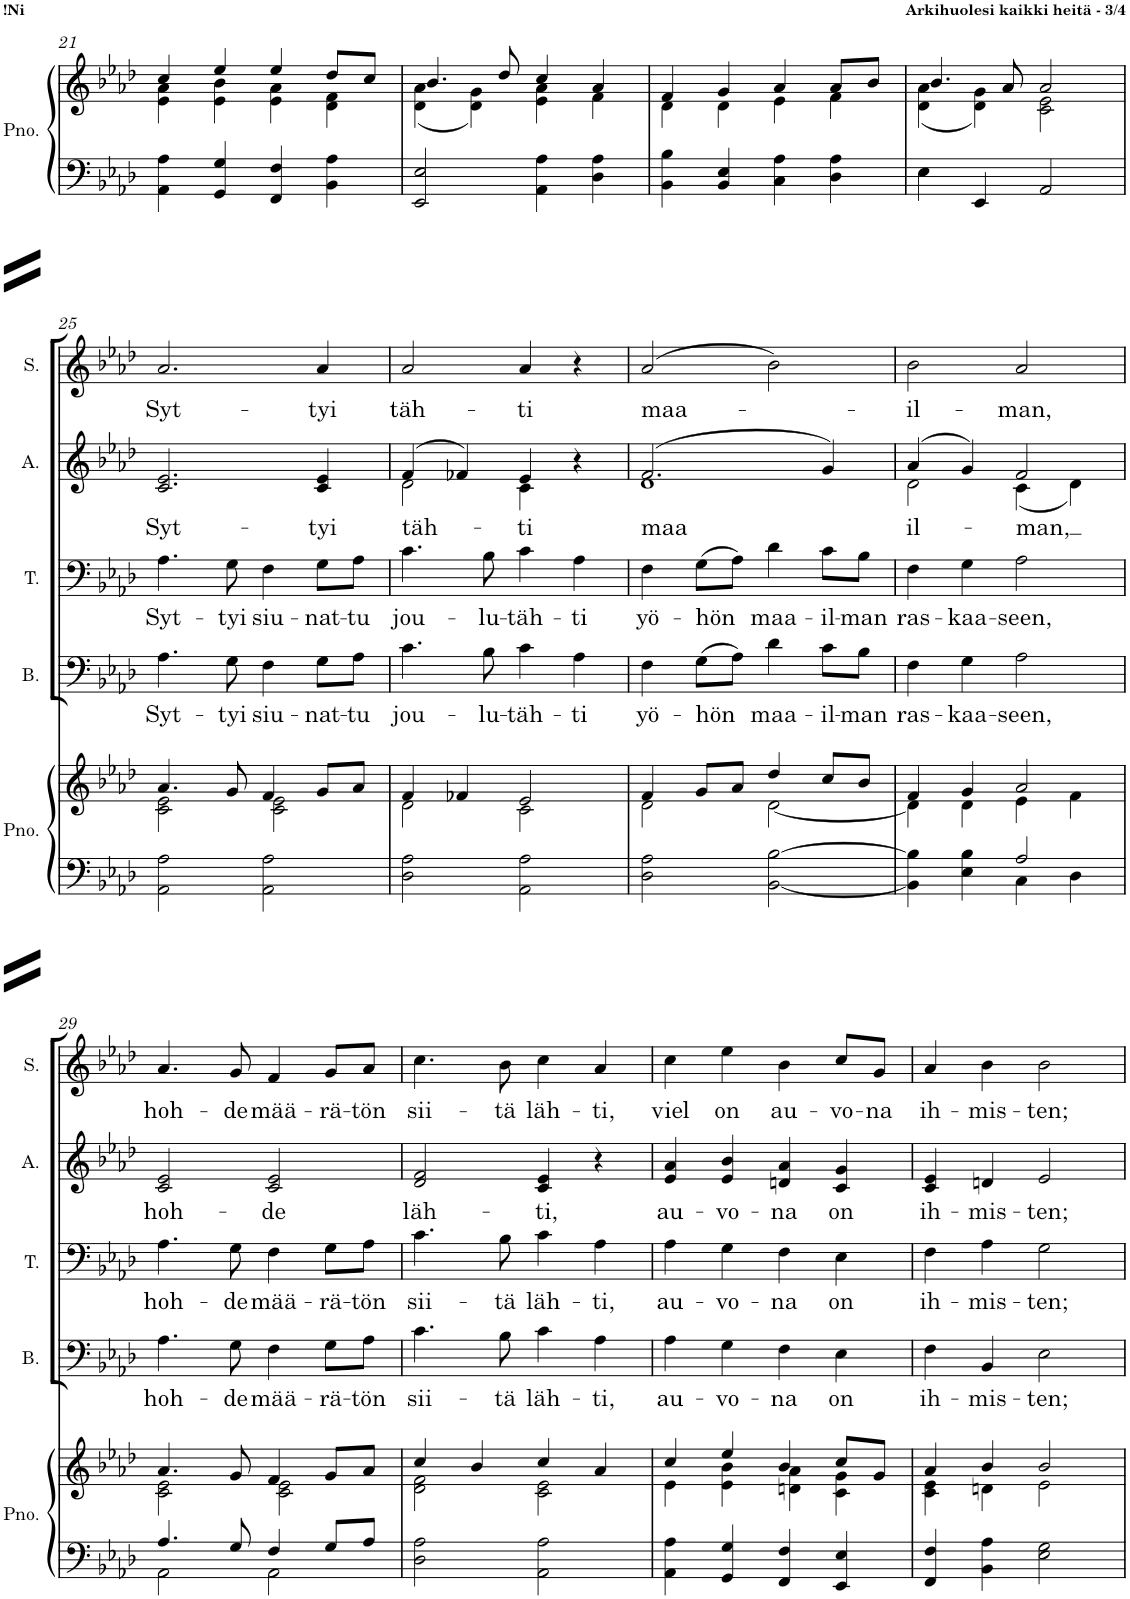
**kern	**kern	**kern	**text	**kern	**text	**kern	**text	**kern	**text
*part5	*part5	*part4	*part4	*part3	*part3	*part2	*part2	*part1	*part1
*staff6	*staff5	*staff4	*staff4	*staff3	*staff3	*staff2	*staff2	*staff1	*staff1
*I"Piano	*	*I"Bass	*	*I"Tenor	*	*I"Alto	*	*I"Soprano	*
*I'Pno.	*	*I'B.	*	*I'T.	*	*I'A.	*	*I'S.	*
!!LO:PB:g=z
*clefF4	*clefG2	*clefF4	*	*clefF4	*	*clefG2	*	*clefG2	*
*	*	*	*	*	*	*Trd1c2	*	*	*
*k[b-e-a-d-]	*k[b-e-a-d-]	*k[b-e-a-d-]	*	*k[b-e-a-d-]	*	*k[b-e-a-d-]	*	*k[b-e-a-d-]	*
*M4/4	*M4/4	*M4/4	*	*M4/4	*	*M4/4	*	*M4/4	*
=21	=21	=21	=21	=21	=21	=21	=21	=21	=21
*	*^	*	*	*	*	*	*	*	*
4AA-\ 4A-\	4cc/	4e-\ 4a-\	1r	.	1r	.	1r	.	1r	.
4GG/ 4G/	4ee-/	4e-\ 4b-\	.	.	.	.	.	.	.	.
4FF/ 4F/	4ee-/	4e-\ 4a-\	.	.	.	.	.	.	.	.
4BB-\ 4A-\	8dd-/L	4d-\ 4f\	.	.	.	.	.	.	.	.
.	8cc/J	.	.	.	.	.	.	.	.	.
=22	=22	=22	=22	=22	=22	=22	=22	=22	=22	=22
2EE-/ 2E-/	4.b-/	(4d-\ 4a-\	1r	.	1r	.	1r	.	1r	.
.	.	4d-\ 4g\)	.	.	.	.	.	.	.	.
.	8dd-/	.	.	.	.	.	.	.	.	.
4AA-\ 4A-\	4cc/	4e-\ 4a-\	.	.	.	.	.	.	.	.
4D-\ 4A-\	4a-/	4f\	.	.	.	.	.	.	.	.
=23	=23	=23	=23	=23	=23	=23	=23	=23	=23	=23
4BB-\ 4B-\	4f/	4d-\	1r	.	1r	.	1r	.	1r	.
4BB-/ 4E-/	4g/	4d-\	.	.	.	.	.	.	.	.
4C\ 4A-\	4a-/	4e-\	.	.	.	.	.	.	.	.
4D-\ 4A-\	8a-/L	4f\	.	.	.	.	.	.	.	.
.	8b-/J	.	.	.	.	.	.	.	.	.
=24	=24	=24	=24	=24	=24	=24	=24	=24	=24	=24
4E-\	4.b-/	(4d-\ 4a-\	1r	.	1r	.	1r	.	1r	.
4EE-/	.	4d-\ 4g\)	.	.	.	.	.	.	.	.
.	8a-/	.	.	.	.	.	.	.	.	.
2AA-/	2a-/	2c\ 2e-\	.	.	.	.	.	.	.	.
!!LO:LB:g=z
=25	=25	=25	=25	=25	=25	=25	=25	=25	=25	=25
!	!	!	!	!LO:LY:b	!	!LO:LY:b	!	!LO:LY:b	!	!LO:LY:b
2AA-\ 2A-\	4.a-/	2c\ 2e-\	4.A-\	Syt-	4.A-\	Syt-	2.c/ 2.e-/	Syt-	2.a-/	Syt-
!	!	!	!	!LO:LY:b	!	!LO:LY:b	!	!	!	!
.	8g/	.	8G\	-tyi	8G\	-tyi	.	.	.	.
!	!	!	!	!LO:LY:b	!	!LO:LY:b	!	!	!	!
2AA-\ 2A-\	4f/	2c\ 2e-\	4F\	siu-	4F\	siu-	.	.	.	.
!	!	!	!	!LO:LY:b	!	!LO:LY:b	!	!LO:LY:b	!	!LO:LY:b
.	8g/L	.	8G\L	-nat-	8G\L	-nat-	4c/ 4e-/	-tyi	4a-/	-tyi
!	!	!	!	!LO:LY:b	!	!LO:LY:b	!	!	!	!
.	8a-/J	.	8A-\J	-tu	8A-\J	-tu	.	.	.	.
=26	=26	=26	=26	=26	=26	=26	=26	=26	=26	=26
!	!	!	!	!LO:LY:b	!	!LO:LY:b	!	!LO:LY:b	!	!LO:LY:b
*	*	*	*	*	*	*	*^	*	*	*
2D-\ 2A-\	4f/	2d-\	4.c\	jou-	4.c\	jou-	(4f/	2d-\	täh-	2a-/	täh-
.	4f-X/	.	.	.	.	.	4f-X/)	.	.	.	.
!	!	!	!	!LO:LY:b	!	!LO:LY:b	!	!	!	!	!
.	.	.	8B-\	-lu-	8B-\	-lu-	.	.	.	.	.
!	!	!	!	!LO:LY:b	!	!LO:LY:b	!	!	!LO:LY:b	!	!LO:LY:b
2AA-\ 2A-\	2e-/	2c\	4c\	-täh-	4c\	-täh-	4e-/	4c\	-ti	4a-/	-ti
!	!	!	!	!LO:LY:b	!	!LO:LY:b	!	!	!	!	!
.	.	.	4A-\	-ti	4A-\	-ti	4r	4ryy	.	4r	.
=27	=27	=27	=27	=27	=27	=27	=27	=27	=27	=27	=27
!	!	!	!	!LO:LY:b	!	!LO:LY:b	!	!	!LO:LY:b	!	!LO:LY:b
2D-\ 2A-\	4f/	2d-\	4F\	yö-	4F\	yö-	(2.f/	1d-	maa-	(2a-/	maa-
!	!	!	!	!LO:LY:b	!	!LO:LY:b	!	!	!	!	!
.	8g/L	.	(8G\L	-hön	(8G\L	-hön	.	.	.	.	.
.	8a-/J	.	8A-\J)	.	8A-\J)	.	.	.	.	.	.
!	!	!	!	!LO:LY:b	!	!LO:LY:b	!	!	!	!	!
[2BB-\ [2B-\	4dd-/	[2d-\	4d-\	maa-	4d-\	maa-	.	.	.	2b-\)	.
!	!	!	!	!LO:LY:b	!	!LO:LY:b	!	!	!	!	!
.	8cc/L	.	8c\L	-il-	8c\L	-il-	4g/)	.	.	.	.
!	!	!	!	!LO:LY:b	!	!LO:LY:b	!	!	!	!	!
.	8b-/J	.	8B-\J	-man	8B-\J	-man	.	.	.	.	.
=28	=28	=28	=28	=28	=28	=28	=28	=28	=28	=28	=28
*^	*	*	*	*	*	*	*	*	*	*	*
!	!	!	!	!	!LO:LY:b	!	!LO:LY:b	!	!	!LO:LY:b	!	!LO:LY:b
4BB-\] 4B-\]	2ryy	4f/	4d-\]	4F\	ras-	4F\	ras-	(4a-/	2d-\	-il-	2b-\	-il-
!	!	!	!	!	!LO:LY:b	!	!LO:LY:b	!	!	!	!	!
4E-\ 4B-\	.	4g/	4d-\	4G\	-kaa-	4G\	-kaa-	4g/)	.	.	.	.
!	!	!	!	!	!LO:LY:b	!	!LO:LY:b	!	!	!LO:LY:b	!	!LO:LY:b
2A-/	4C\	2a-/	4e-\	2A-\	-seen,	2A-\	-seen,	2f/	(4c\	-man,	2a-/	-man,
.	4D-\	.	4f\	.	.	.	.	.	4d-\)	.	.	.
!!LO:LB:g=z
=29	=29	=29	=29	=29	=29	=29	=29	=29	=29	=29	=29	=29
!	!	!	!	!	!LO:LY:b	!	!LO:LY:b	!	!	!LO:LY:b	!	!LO:LY:b
*	*	*	*	*	*	*	*	*v	*v	*	*	*
4.A-/	2AA-\	4.a-/	2c\ 2e-\	4.A-\	hoh-	4.A-\	hoh-	2c/ 2e-/	hoh-	4.a-/	hoh-
!	!	!	!	!	!LO:LY:b	!	!LO:LY:b	!	!	!	!LO:LY:b
8G/	.	8g/	.	8G\	-de	8G\	-de	.	.	8g/	-de
!	!	!	!	!	!LO:LY:b	!	!LO:LY:b	!	!LO:LY:b	!	!LO:LY:b
4F/	2AA-\	4f/	2c\ 2e-\	4F\	mää-	4F\	mää-	2c/ 2e-/	-de	4f/	mää-
!	!	!	!	!	!LO:LY:b	!	!LO:LY:b	!	!	!	!LO:LY:b
8G/L	.	8g/L	.	8G\L	-rä-	8G\L	-rä-	.	.	8g/L	-rä-
!	!	!	!	!	!LO:LY:b	!	!LO:LY:b	!	!	!	!LO:LY:b
8A-/J	.	8a-/J	.	8A-\J	-tön	8A-\J	-tön	.	.	8a-/J	-tön
*v	*v	*	*	*	*	*	*	*	*	*	*
=30	=30	=30	=30	=30	=30	=30	=30	=30	=30	=30
!	!	!	!	!LO:LY:b	!	!LO:LY:b	!	!LO:LY:b	!	!LO:LY:b
2D-\ 2A-\	4cc/	2d-\ 2f\	4.c\	sii-	4.c\	sii-	2d-/ 2f/	läh-	4.cc\	sii-
.	4b-/	.	.	.	.	.	.	.	.	.
!	!	!	!	!LO:LY:b	!	!LO:LY:b	!	!	!	!LO:LY:b
.	.	.	8B-\	-tä	8B-\	-tä	.	.	8b-\	-tä
!	!	!	!	!LO:LY:b	!	!LO:LY:b	!	!LO:LY:b	!	!LO:LY:b
2AA-\ 2A-\	4cc/	2c\ 2e-\	4c\	läh-	4c\	läh-	4c/ 4e-/	-ti,	4cc\	läh-
!	!	!	!	!LO:LY:b	!	!LO:LY:b	!	!	!	!LO:LY:b
.	4a-/	.	4A-\	-ti,	4A-\	-ti,	4r	.	4a-/	-ti,
=31	=31	=31	=31	=31	=31	=31	=31	=31	=31	=31
!	!	!	!	!LO:LY:b	!	!LO:LY:b	!	!LO:LY:b	!	!LO:LY:b
4AA-\ 4A-\	4cc/	4e-\	4A-\	au-	4A-\	au-	4e-/ 4a-/	au-	4cc\	viel
!	!	!	!	!LO:LY:b	!	!LO:LY:b	!	!LO:LY:b	!	!LO:LY:b
4GG/ 4G/	4ee-/	4e-\ 4b-\	4G\	-vo-	4G\	-vo-	4e-/ 4b-/	-vo-	4ee-\	on
!	!	!	!	!LO:LY:b	!	!LO:LY:b	!	!LO:LY:b	!	!LO:LY:b
4FF/ 4F/	4b-/	4dn\ 4a-\	4F\	-na	4F\	-na	4dn/ 4a-/	-na	4b-\	au-
!	!	!	!	!LO:LY:b	!	!LO:LY:b	!	!LO:LY:b	!	!LO:LY:b
4EE-/ 4E-/	8cc/L	4c\ 4g\	4E-\	on	4E-\	on	4c/ 4g/	on	8cc/L	-vo-
!	!	!	!	!	!	!	!	!	!	!LO:LY:b
.	8g/J	.	.	.	.	.	.	.	8g/J	-na
=32	=32	=32	=32	=32	=32	=32	=32	=32	=32	=32
!	!	!	!	!LO:LY:b	!	!LO:LY:b	!	!LO:LY:b	!	!LO:LY:b
4FF/ 4F/	4a-/	4c\ 4e-\	4F\	ih-	4F\	ih-	4c/ 4e-/	ih-	4a-/	ih-
!	!	!	!	!LO:LY:b	!	!LO:LY:b	!	!LO:LY:b	!	!LO:LY:b
4BB-\ 4A-\	4b-/	4dn\	4BB-/	-mis-	4A-\	-mis-	4dn/	-mis-	4b-\	-mis-
!	!	!	!	!LO:LY:b	!	!LO:LY:b	!	!LO:LY:b	!	!LO:LY:b
2E-\ 2G\	2b-/	2e-\	2E-\	-ten;	2G\	-ten;	2e-/	-ten;	2b-\	-ten;
*	*v	*v	*	*	*	*	*	*	*	*
=	=	=	=	=	=	=	=	=	=
*-	*-	*-	*-	*-	*-	*-	*-	*-	*-
